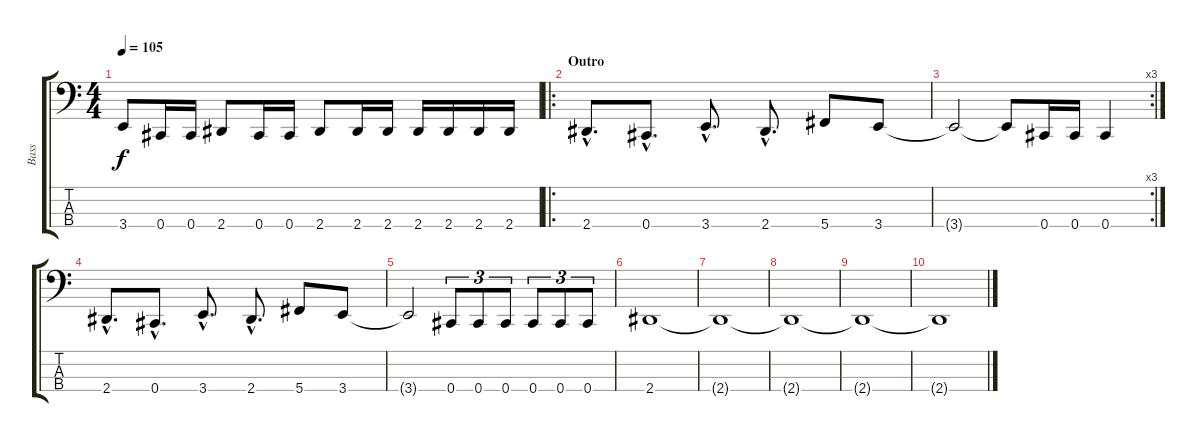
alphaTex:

\track ("Bass" "Bass") {instrument electricbasspick}
\staff {score tabs}
\tuning (Gb2 Db2 Ab1 Db1) {hide}
\ts (4 4)
\tempo 105
\clef f4
\ks c
3.4.8{dy f} 0.4.16 0.4.16 2.4.8 0.4.16 0.4.16 2.4.8 2.4.16 2.4.16 2.4.16 2.4.16 2.4.16 2.4.16 |
\ro
\section ("" "Outro")
2.4{hac}.8{d} 0.4{hac}.8{d} 3.4{hac}.8{d} 2.4{hac}.8{d} 5.4.8 3.4.8 |
\rc 3
3.4{t}.2 3.4{t}.8 0.4.16 0.4.16 0.4.4 |
2.4{hac}.8{d} 0.4{hac}.8{d} 3.4{hac}.8{d} 2.4{hac}.8{d} 5.4.8 3.4.8 |
3.4{t}.2 0.4.8{tu (3 2)} 0.4.8{tu (3 2)} 0.4.8{tu (3 2)} 0.4.8{tu (3 2)} 0.4.8{tu (3 2)} 0.4.8{tu (3 2)} |
2.4.1 |
2.4{t}.1 |
2.4{t}.1 |
2.4{t}.1 |
2.4{t}.1
